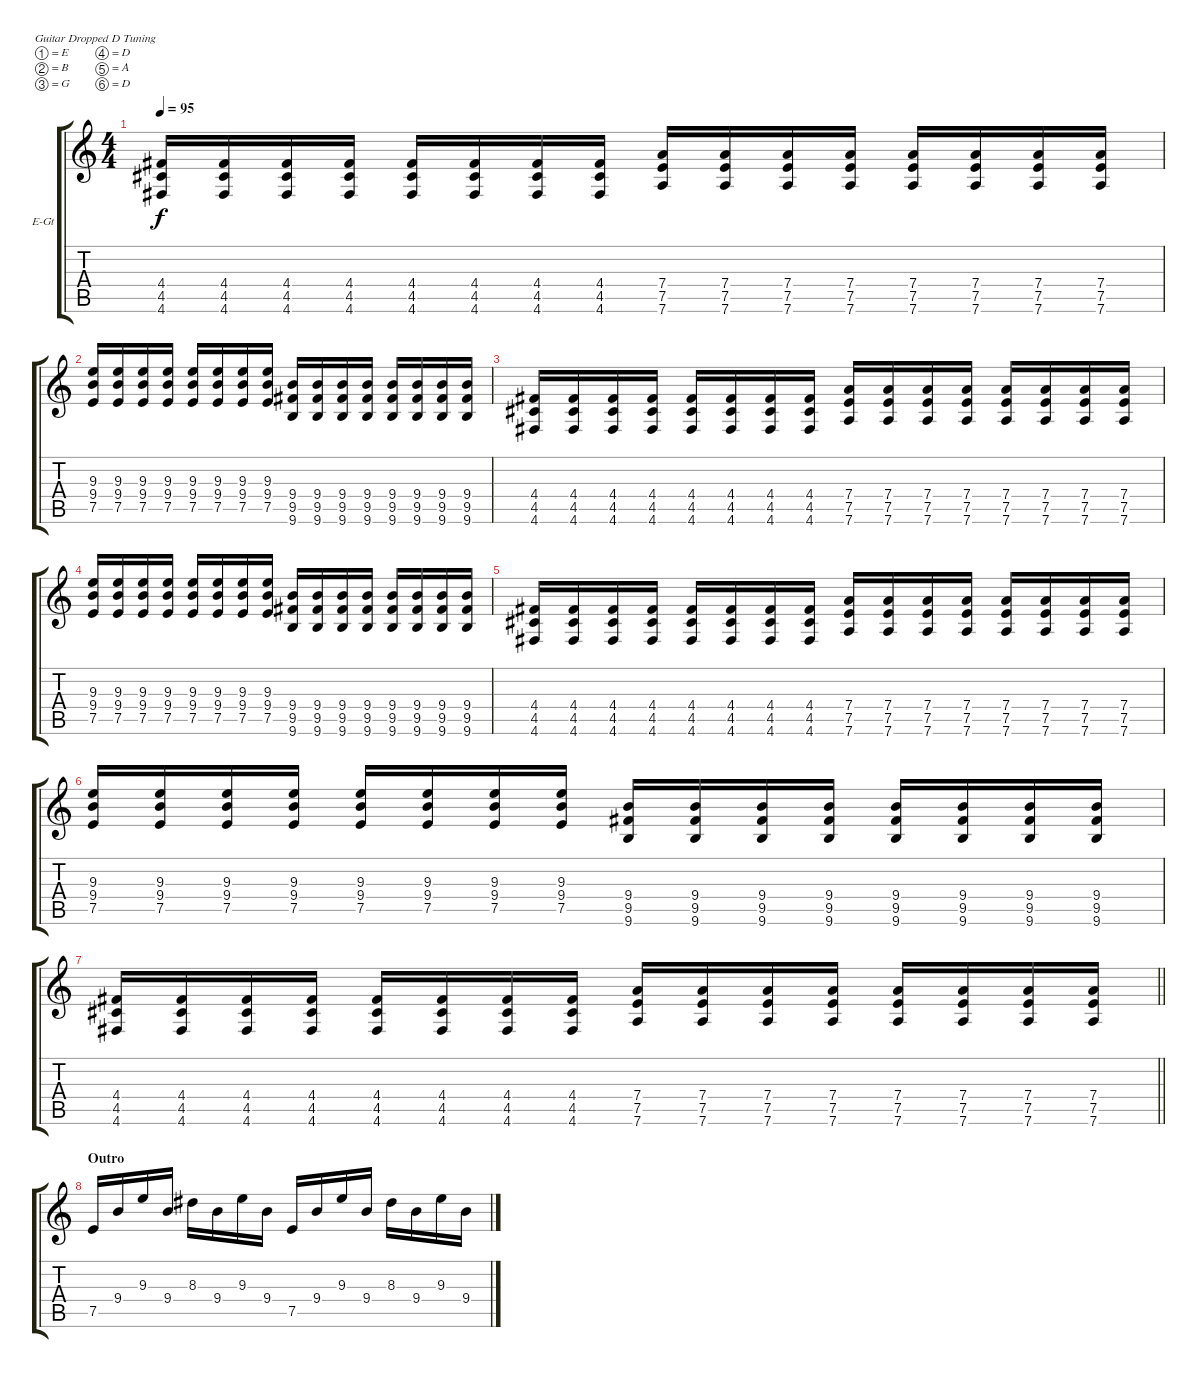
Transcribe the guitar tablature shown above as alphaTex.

\bracketExtendMode groupsimilarinstruments
\firstSystemTrackNameOrientation horizontal
\otherSystemsTrackNameOrientation horizontal
\track ("Guitar 1" "E-Gt") {instrument overdrivenguitar}
\staff {score tabs}
\tuning (E4 B3 G3 D3 A2 D2)
\ts (4 4)
\tempo 95
\clef g2
\ks c
(4.4 4.5 4.6).16{dy f} (4.4 4.5 4.6).16 (4.4 4.5 4.6).16 (4.4 4.5 4.6).16 (4.4 4.5 4.6).16 (4.4 4.5 4.6).16 (4.4 4.5 4.6).16 (4.4 4.5 4.6).16 (7.4 7.5 7.6).16 (7.4 7.5 7.6).16 (7.4 7.5 7.6).16 (7.4 7.5 7.6).16 (7.4 7.5 7.6).16 (7.4 7.5 7.6).16 (7.4 7.5 7.6).16 (7.4 7.5 7.6).16 |
(9.3 9.4 7.5).16 (9.3 9.4 7.5).16 (9.3 9.4 7.5).16 (9.3 9.4 7.5).16 (9.3 9.4 7.5).16 (9.3 9.4 7.5).16 (9.3 9.4 7.5).16 (9.3 9.4 7.5).16 (9.4 9.5 9.6).16 (9.4 9.5 9.6).16 (9.4 9.5 9.6).16 (9.4 9.5 9.6).16 (9.4 9.5 9.6).16 (9.4 9.5 9.6).16 (9.4 9.5 9.6).16 (9.4 9.5 9.6).16 |
(4.4 4.5 4.6).16 (4.4 4.5 4.6).16 (4.4 4.5 4.6).16 (4.4 4.5 4.6).16 (4.4 4.5 4.6).16 (4.4 4.5 4.6).16 (4.4 4.5 4.6).16 (4.4 4.5 4.6).16 (7.4 7.5 7.6).16 (7.4 7.5 7.6).16 (7.4 7.5 7.6).16 (7.4 7.5 7.6).16 (7.4 7.5 7.6).16 (7.4 7.5 7.6).16 (7.4 7.5 7.6).16 (7.4 7.5 7.6).16 |
(9.3 9.4 7.5).16 (9.3 9.4 7.5).16 (9.3 9.4 7.5).16 (9.3 9.4 7.5).16 (9.3 9.4 7.5).16 (9.3 9.4 7.5).16 (9.3 9.4 7.5).16 (9.3 9.4 7.5).16 (9.4 9.5 9.6).16 (9.4 9.5 9.6).16 (9.4 9.5 9.6).16 (9.4 9.5 9.6).16 (9.4 9.5 9.6).16 (9.4 9.5 9.6).16 (9.4 9.5 9.6).16 (9.4 9.5 9.6).16 |
(4.4 4.5 4.6).16 (4.4 4.5 4.6).16 (4.4 4.5 4.6).16 (4.4 4.5 4.6).16 (4.4 4.5 4.6).16 (4.4 4.5 4.6).16 (4.4 4.5 4.6).16 (4.4 4.5 4.6).16 (7.4 7.5 7.6).16 (7.4 7.5 7.6).16 (7.4 7.5 7.6).16 (7.4 7.5 7.6).16 (7.4 7.5 7.6).16 (7.4 7.5 7.6).16 (7.4 7.5 7.6).16 (7.4 7.5 7.6).16 |
(9.3 9.4 7.5).16 (9.3 9.4 7.5).16 (9.3 9.4 7.5).16 (9.3 9.4 7.5).16 (9.3 9.4 7.5).16 (9.3 9.4 7.5).16 (9.3 9.4 7.5).16 (9.3 9.4 7.5).16 (9.4 9.5 9.6).16 (9.4 9.5 9.6).16 (9.4 9.5 9.6).16 (9.4 9.5 9.6).16 (9.4 9.5 9.6).16 (9.4 9.5 9.6).16 (9.4 9.5 9.6).16 (9.4 9.5 9.6).16 |
\barLineRight lightlight
(4.4 4.5 4.6).16 (4.4 4.5 4.6).16 (4.4 4.5 4.6).16 (4.4 4.5 4.6).16 (4.4 4.5 4.6).16 (4.4 4.5 4.6).16 (4.4 4.5 4.6).16 (4.4 4.5 4.6).16 (7.4 7.5 7.6).16 (7.4 7.5 7.6).16 (7.4 7.5 7.6).16 (7.4 7.5 7.6).16 (7.4 7.5 7.6).16 (7.4 7.5 7.6).16 (7.4 7.5 7.6).16 (7.4 7.5 7.6).16 |
\section ("" "Outro")
7.5.16 9.4.16 9.3.16 9.4.16 8.3.16 9.4.16 9.3.16 9.4.16 7.5.16 9.4.16 9.3.16 9.4.16 8.3.16 9.4.16 9.3.16 9.4.16
